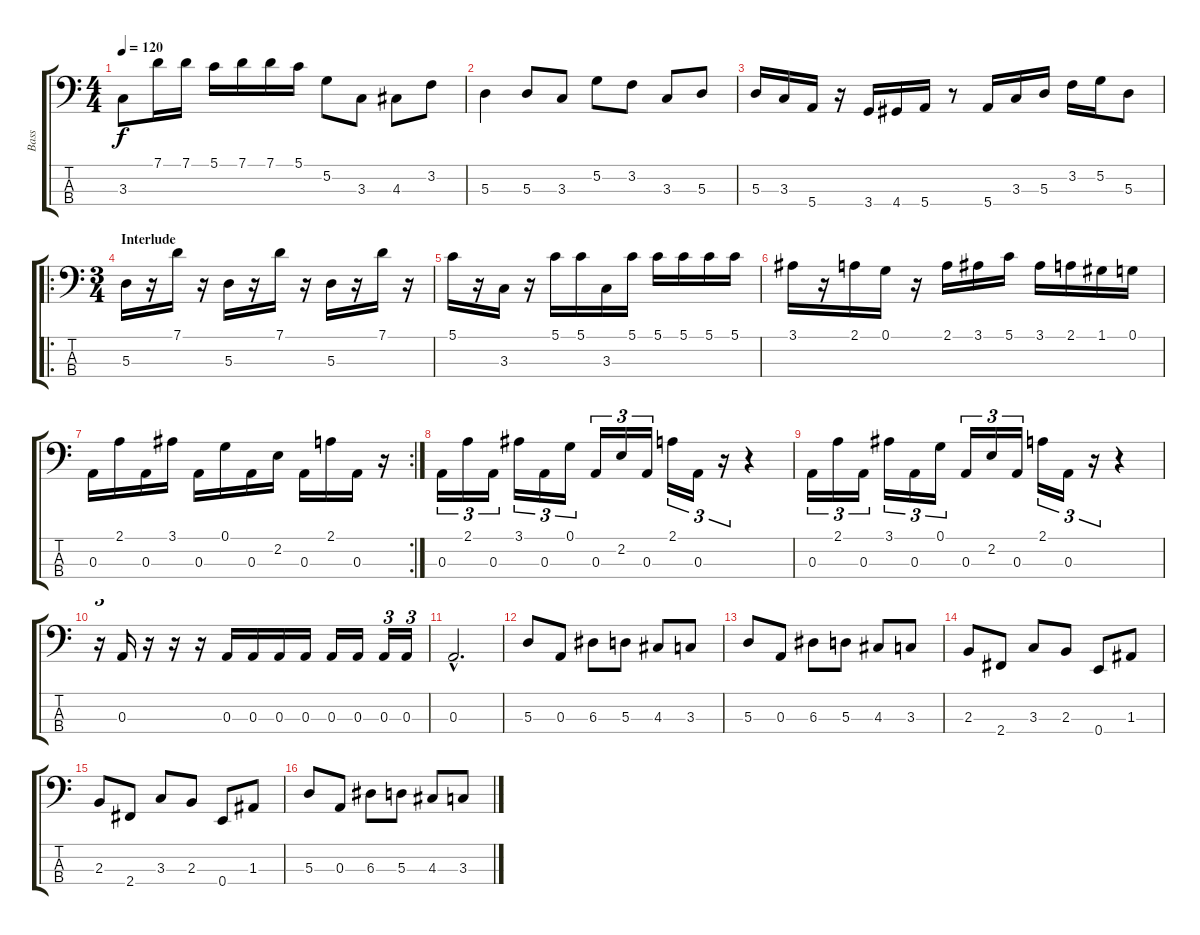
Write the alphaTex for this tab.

\track ("Bass" "Bass") {instrument electricbassfinger}
\staff {score tabs}
\tuning (G2 D2 A1 E1) {hide}
\ts (4 4)
\tempo 120
\clef f4
\ks c
3.3.8{dy f} 7.1.16 7.1.16 5.1.16 7.1.16 7.1.16 5.1.16 5.2.8 3.3.8 4.3.8 3.2.8 |
5.3.4 5.3.8 3.3.8 5.2.8 3.2.8 3.3.8 5.3.8 |
5.3.16 3.3.16 5.4.16 r.16 3.4.16 4.4.16 5.4.16 r.8 5.4.16 3.3.16 5.3.16 3.2.16 5.2.16 5.3.8 |
\ro
\ts (3 4)
\section ("" "Interlude")
5.3.16 r.16 7.1.16 r.16 5.3.16 r.16 7.1.16 r.16 5.3.16 r.16 7.1.16 r.16 |
5.1.16 r.16 3.3.16 r.16 5.1.16 5.1.16 3.3.16 5.1.16 5.1.16 5.1.16 5.1.16 5.1.16 |
3.1.16 r.16 2.1.16 0.1.16 r.16 2.1.16 3.1.16 5.1.16 3.1.16 2.1.16 1.1.16 0.1.16 |
\rc 2
0.3.16 2.1.16 0.3.16 3.1.16 0.3.16 0.1.16 0.3.16 2.2.16 0.3.16 2.1.16 0.3.16 r.16 |
0.3.16{tu (3 2)} 2.1.16{tu (3 2)} 0.3.16{tu (3 2)} 3.1.16{tu (3 2)} 0.3.16{tu (3 2)} 0.1.16{tu (3 2)} 0.3.16{tu (3 2)} 2.2.16{tu (3 2)} 0.3.16{tu (3 2)} 2.1.16{tu (3 2)} 0.3.16{tu (3 2)} r.16{tu (3 2)} r.4 |
0.3.16{tu (3 2)} 2.1.16{tu (3 2)} 0.3.16{tu (3 2)} 3.1.16{tu (3 2)} 0.3.16{tu (3 2)} 0.1.16{tu (3 2)} 0.3.16{tu (3 2)} 2.2.16{tu (3 2)} 0.3.16{tu (3 2)} 2.1.16{tu (3 2)} 0.3.16{tu (3 2)} r.16{tu (3 2)} r.4 |
r.16{tu (3 2)} 0.3.16 r.16 r.16 r.16 0.3.16 0.3.16 0.3.16 0.3.16 0.3.16 0.3.16 0.3.16{tu (3 2)} 0.3.16{tu (3 2)} |
0.3{hac}.2{d} |
5.3.8 0.3.8 6.3.8 5.3.8 4.3.8 3.3.8 |
5.3.8 0.3.8 6.3.8 5.3.8 4.3.8 3.3.8 |
2.3.8 2.4.8 3.3.8 2.3.8 0.4.8 1.3.8 |
2.3.8 2.4.8 3.3.8 2.3.8 0.4.8 1.3.8 |
5.3.8 0.3.8 6.3.8 5.3.8 4.3.8 3.3.8
